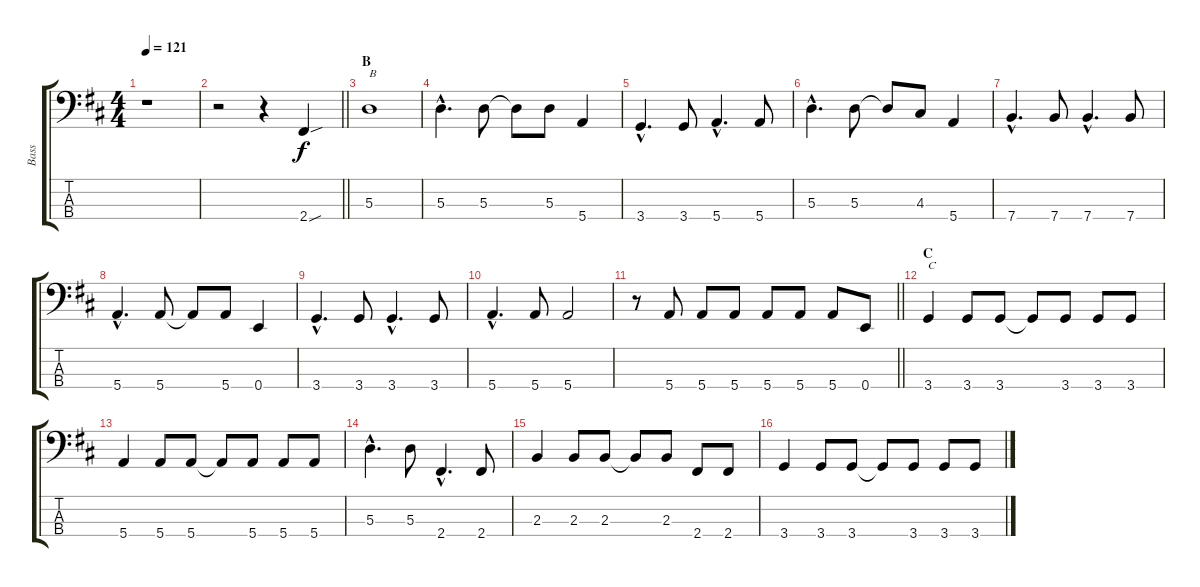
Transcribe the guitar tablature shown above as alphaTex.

\track ("Bass" "Bass") {instrument electricbasspick}
\staff {score tabs}
\tuning (G2 D2 A1 E1) {hide}
\ts (4 4)
\tempo 121
\clef f4
\ks d
r.1{dy f} |
\barLineRight lightlight
r.2 r.4 2.4{sou}.4 |
\section ("" "B")
5.3.1{txt "B"} |
5.3{hac}.4{d} 5.3.8 5.3{t}.8 5.3.8 5.4.4 |
3.4{hac}.4{d} 3.4.8 5.4{hac}.4{d} 5.4.8 |
5.3{hac}.4{d} 5.3.8 5.3{t}.8 4.3.8 5.4.4 |
7.4{hac}.4{d} 7.4.8 7.4{hac}.4{d} 7.4.8 |
5.4{hac}.4{d} 5.4.8 5.4{t}.8 5.4.8 0.4.4 |
3.4{hac}.4{d} 3.4.8 3.4{hac}.4{d} 3.4.8 |
5.4{hac}.4{d} 5.4.8 5.4.2 |
\barLineRight lightlight
r.8 5.4.8 5.4.8 5.4.8 5.4.8 5.4.8 5.4.8 0.4.8 |
\section ("" "C")
3.4.4{txt "C"} 3.4.8 3.4.8 3.4{t}.8 3.4.8 3.4.8 3.4.8 |
5.4.4 5.4.8 5.4.8 5.4{t}.8 5.4.8 5.4.8 5.4.8 |
5.3{hac}.4{d} 5.3.8 2.4{hac}.4{d} 2.4.8 |
2.3.4 2.3.8 2.3.8 2.3{t}.8 2.3.8 2.4.8 2.4.8 |
3.4.4 3.4.8 3.4.8 3.4{t}.8 3.4.8 3.4.8 3.4.8
